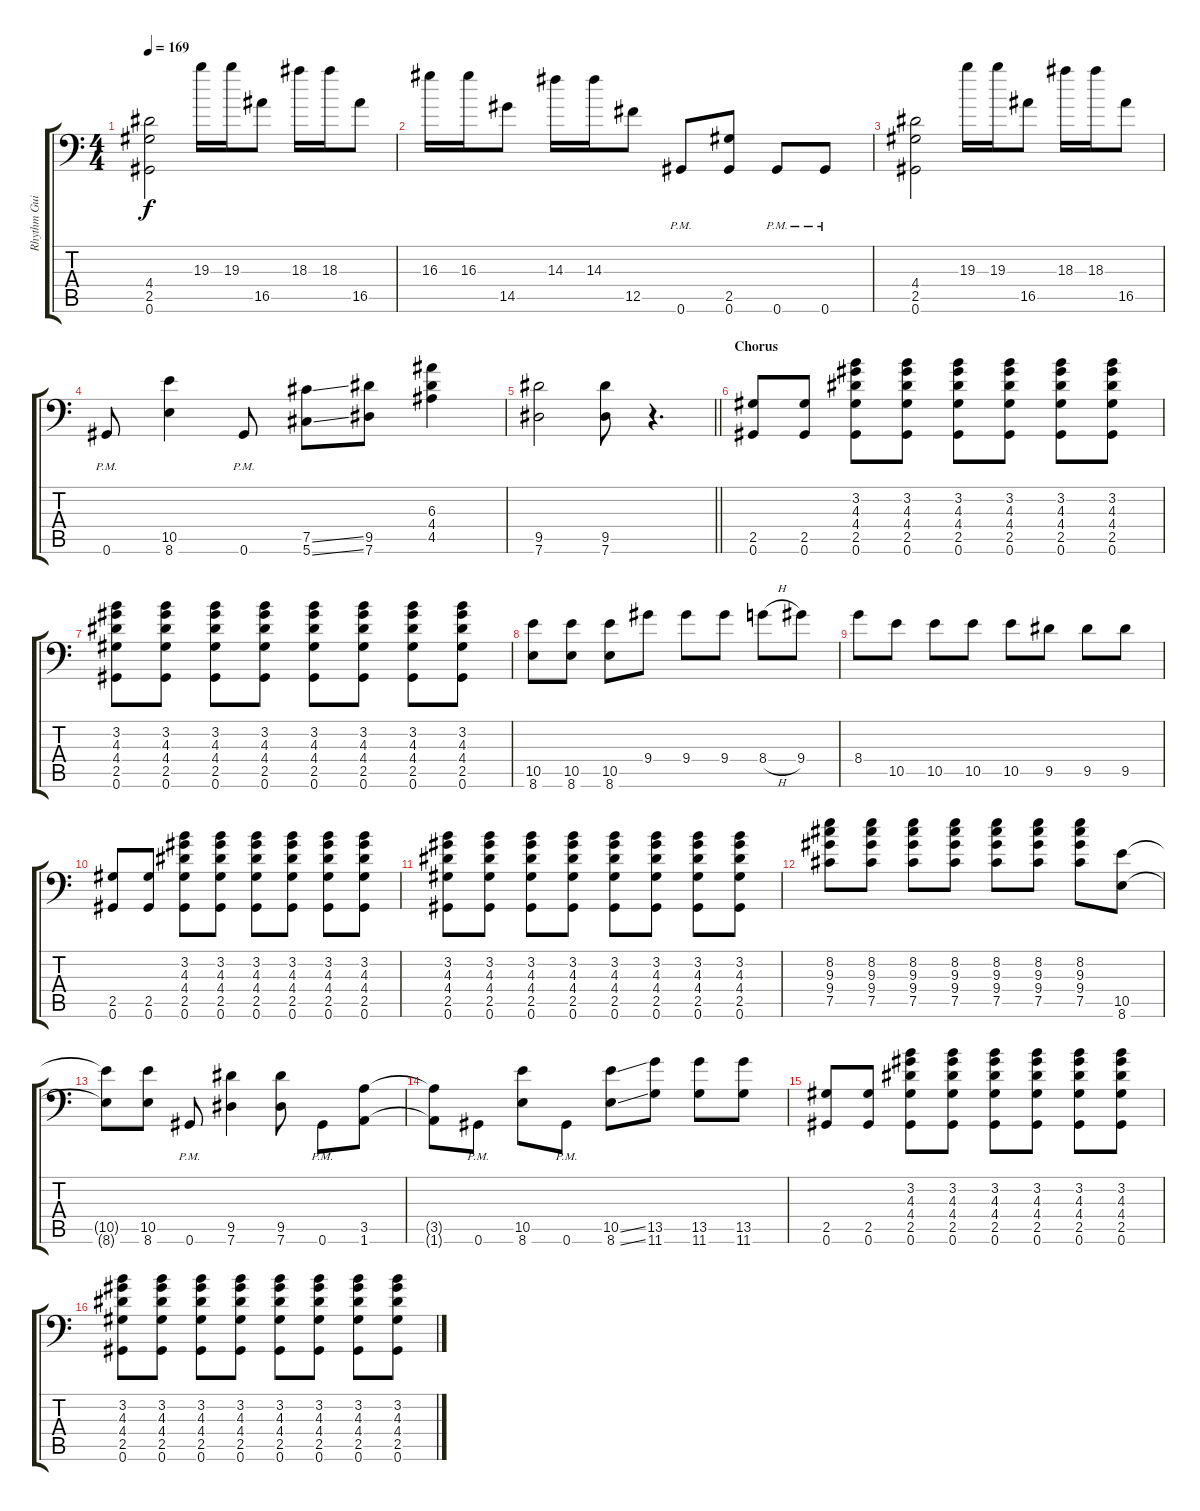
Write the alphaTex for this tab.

\track ("Rhythm Guitar 1" "Rhythm Gui") {instrument distortionguitar}
\staff {score tabs}
\tuning (Db4 Ab3 E3 B2 Gb2 Ab1) {hide}
\ts (4 4)
\tempo 169
\clef f4
\ks c
(4.4 2.5 0.6).2{dy f} 19.3.16 19.3.16 16.5.8 18.3.16 18.3.16 16.5.8 |
16.3.16 16.3.16 14.5.8 14.3.16 14.3.16 12.5.8 0.6{pm}.8 (2.5 0.6).8 0.6{pm}.8 0.6{pm}.8 |
(4.4 2.5 0.6).2 19.3.16 19.3.16 16.5.8 18.3.16 18.3.16 16.5.8 |
0.6{pm}.8 (10.5 8.6).4 0.6{pm}.8 (7.5{ss} 5.6{ss}).8 (9.5 7.6).8 (6.3 4.4 4.5).4 |
\barLineRight lightlight
(9.5 7.6).2 (9.5 7.6).8 r.4{d} |
\section ("" "Chorus")
(2.5 0.6).8 (2.5 0.6).8 (3.2 4.3 4.4 2.5 0.6).8 (3.2 4.3 4.4 2.5 0.6).8 (3.2 4.3 4.4 2.5 0.6).8 (3.2 4.3 4.4 2.5 0.6).8 (3.2 4.3 4.4 2.5 0.6).8 (3.2 4.3 4.4 2.5 0.6).8 |
(3.2 4.3 4.4 2.5 0.6).8 (3.2 4.3 4.4 2.5 0.6).8 (3.2 4.3 4.4 2.5 0.6).8 (3.2 4.3 4.4 2.5 0.6).8 (3.2 4.3 4.4 2.5 0.6).8 (3.2 4.3 4.4 2.5 0.6).8 (3.2 4.3 4.4 2.5 0.6).8 (3.2 4.3 4.4 2.5 0.6).8 |
(10.5 8.6).8 (10.5 8.6).8 (10.5 8.6).8 9.4.8 9.4.8 9.4.8 8.4{h}.8 9.4.8 |
8.4.8 10.5.8 10.5.8 10.5.8 10.5.8 9.5.8 9.5.8 9.5.8 |
(2.5 0.6).8 (2.5 0.6).8 (3.2 4.3 4.4 2.5 0.6).8 (3.2 4.3 4.4 2.5 0.6).8 (3.2 4.3 4.4 2.5 0.6).8 (3.2 4.3 4.4 2.5 0.6).8 (3.2 4.3 4.4 2.5 0.6).8 (3.2 4.3 4.4 2.5 0.6).8 |
(3.2 4.3 4.4 2.5 0.6).8 (3.2 4.3 4.4 2.5 0.6).8 (3.2 4.3 4.4 2.5 0.6).8 (3.2 4.3 4.4 2.5 0.6).8 (3.2 4.3 4.4 2.5 0.6).8 (3.2 4.3 4.4 2.5 0.6).8 (3.2 4.3 4.4 2.5 0.6).8 (3.2 4.3 4.4 2.5 0.6).8 |
(8.2 9.3 9.4 7.5).8 (8.2 9.3 9.4 7.5).8 (8.2 9.3 9.4 7.5).8 (8.2 9.3 9.4 7.5).8 (8.2 9.3 9.4 7.5).8 (8.2 9.3 9.4 7.5).8 (8.2 9.3 9.4 7.5).8 (10.5 8.6).8 |
(10.5{t} 8.6{t}).8 (10.5 8.6).8 0.6{pm}.8 (9.5 7.6).4 (9.5 7.6).8 0.6{pm}.8 (3.5 1.6).8 |
(3.5{t} 1.6{t}).8 0.6{pm}.8 (10.5 8.6).8 0.6{pm}.8 (10.5{ss} 8.6{ss}).8 (13.5 11.6).8 (13.5 11.6).8 (13.5 11.6).8 |
(2.5 0.6).8 (2.5 0.6).8 (3.2 4.3 4.4 2.5 0.6).8 (3.2 4.3 4.4 2.5 0.6).8 (3.2 4.3 4.4 2.5 0.6).8 (3.2 4.3 4.4 2.5 0.6).8 (3.2 4.3 4.4 2.5 0.6).8 (3.2 4.3 4.4 2.5 0.6).8 |
(3.2 4.3 4.4 2.5 0.6).8 (3.2 4.3 4.4 2.5 0.6).8 (3.2 4.3 4.4 2.5 0.6).8 (3.2 4.3 4.4 2.5 0.6).8 (3.2 4.3 4.4 2.5 0.6).8 (3.2 4.3 4.4 2.5 0.6).8 (3.2 4.3 4.4 2.5 0.6).8 (3.2 4.3 4.4 2.5 0.6).8
